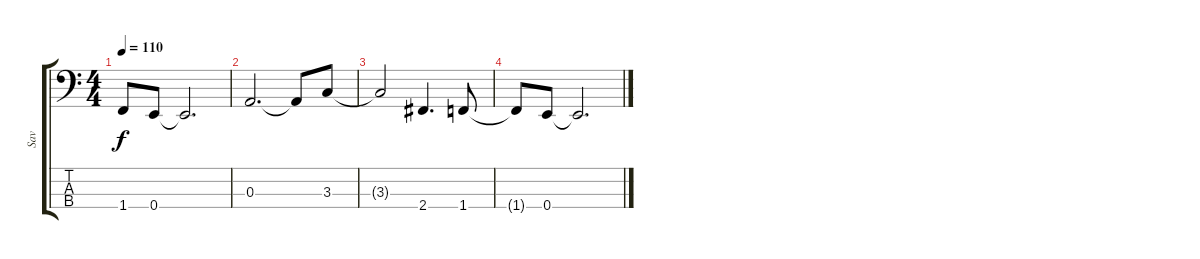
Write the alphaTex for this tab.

\track ("Sav" "Sav") {instrument electricbasspick}
\staff {score tabs}
\tuning (G2 D2 A1 E1) {hide}
\ts (4 4)
\tempo 110
\clef f4
\ks c
1.4{t}.8{dy f} 0.4.8 0.4{t}.2{d} |
0.3.2{d} 0.3{t}.8 3.3.8 |
3.3{t}.2 2.4.4{d} 1.4.8 |
1.4{t}.8 0.4.8 0.4{t}.2{d}
